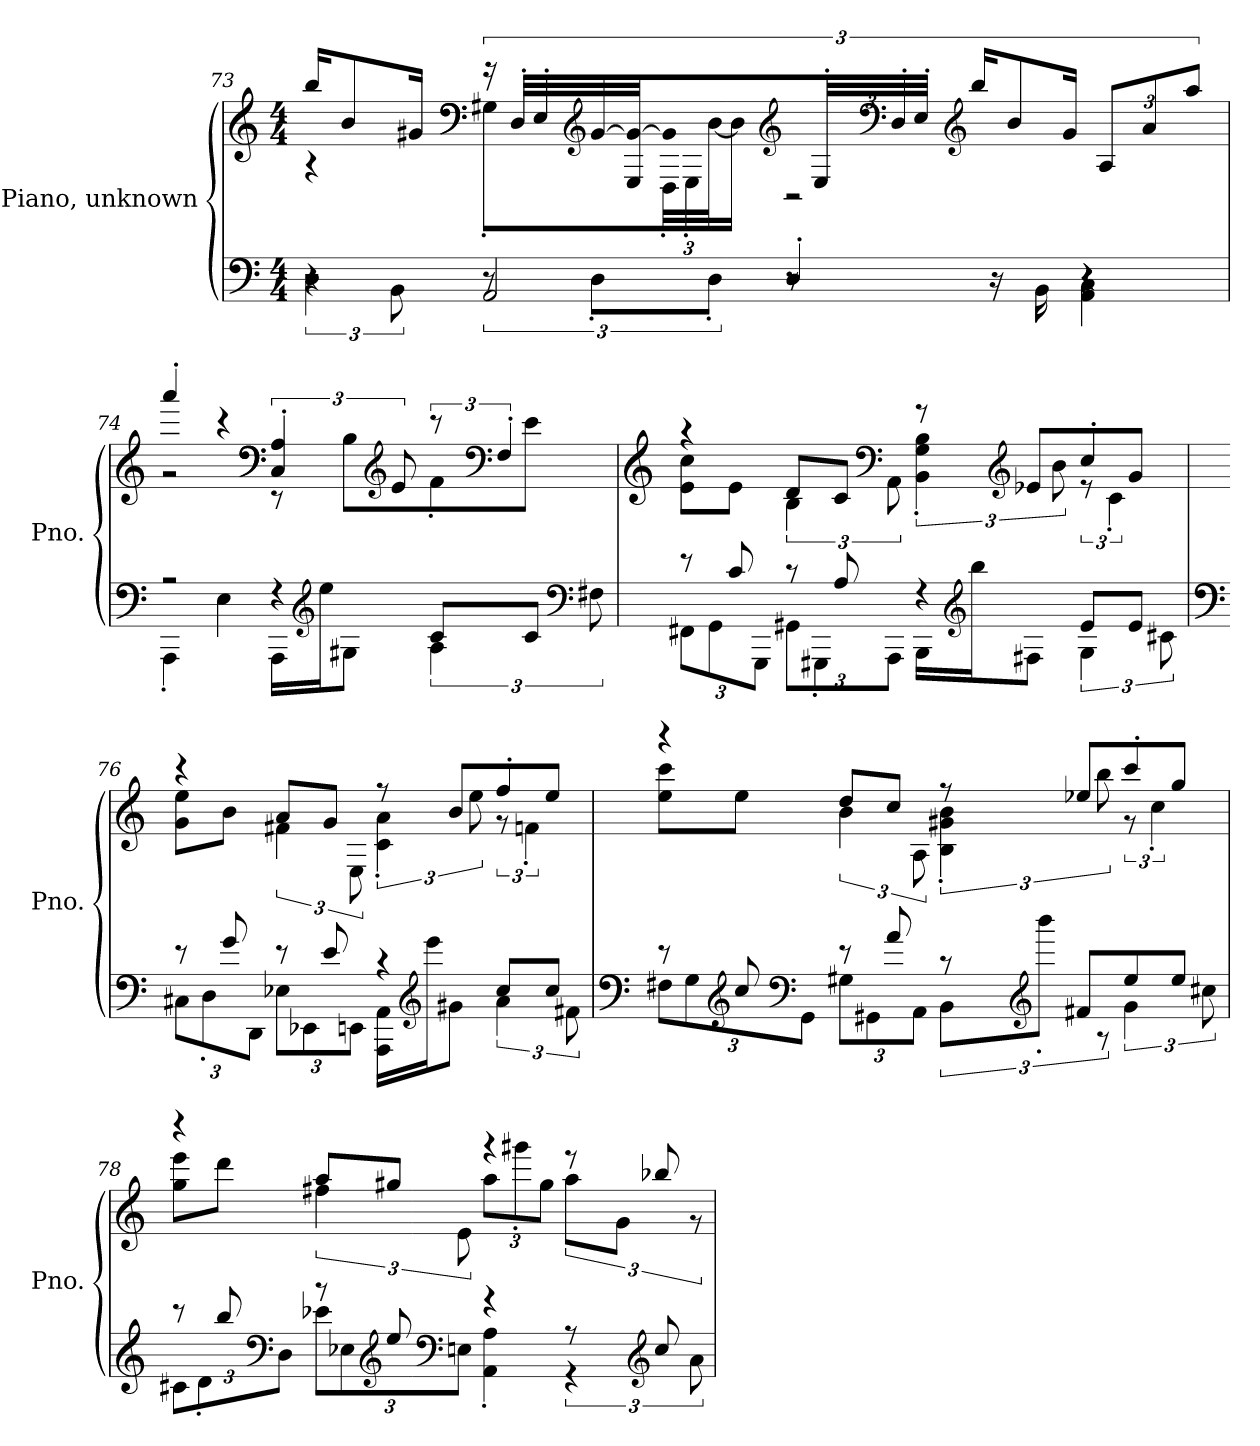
**kern	**kern
*part1	*part1
*staff2	*staff1
*I"Piano, unknown	*
*I'Pno.	*
!!LO:LB:g=z
*clefF4	*clefG2
*k[]	*k[]
*M4/4	*M4/4
=73	=73
*^	*^
*	*^	*	*
2r	6D\	4r	16bb/KL	4r
.	.	.	8b/	.
.	12BB\	.	.	.
.	.	.	16g#X/Jk	.
*	*	*	*clefF4	*
.	12r	2AA/	24r	8G#X'\L
.	.	.	48D'/LLL	.
*	*	*	*Xbrackettup	*
.	.	.	48E'/	.
*	*	*	*clefG2	*
.	12D'\L	.	[48g#/	.
.	.	.	48E/ 48g#/_J	.
.	.	.	16g#/]	48D'\LL
.	.	.	.	48E'\
.	12D'\J	.	.	[48b\J
.	.	.	48E'/L	16b\JJ]
*	*	*	*clefF4	*
.	.	.	48D'/	.
.	.	.	48E'/JJJ	.
*	*	*	*clefG2	*
4D'/	8r	.	16bb/KL	2r
.	.	.	8b/	.
.	16r	.	.	.
.	16BB\	.	16g#/Jk	.
4r	4AA\ 4C\	4r	12A/L	.
.	.	.	12a/	.
.	.	.	12aa/J	.
*	*v	*v	*	*
!!LO:LB:g=z	!!
=74	=74	=74	=74
2r	4AAA'\	4aaa'/	2r
.	4E\	4r	.
*	*	*clefF4	*
*	*	*brackettup	*
4r	16AAA\LL	6C/' 6A/'	8r
*clefG2	*	*	*
.	16ee\J	.	.
.	8G#X\J	.	8B\L
*	*	*clefG2	*
.	.	12e/	.
8c/L	6A\	12r	8f'\
*	*	*clefF4	*
.	.	6F'/	.
8c/J	.	.	8e\J
*clefF4	*	*	*
.	12F#X\	.	.
!!LO:PB:g=z	!!
=75	=75	=75	=75
*	*	*clefG2	*
*	*Xbrackettup	*	*
8r	12FF#X\L	4r	8e\ 8cc\L
.	12GG\	.	.
8c/	.	.	8e\J
.	12GGG\J	.	.
8r	12GG#X\L	8d/L	6B\
.	12GGG#X'\	.	.
8A/	.	8c/J	.
*	*	*clefF4	*
.	12AAA\J	.	12AA\
4r	16BBB\LL	8r	6BB\' 6G\' 6B\'
*clefG2	*	*	*
.	16bb\J	.	.
*	*	*clefG2	*
.	8F#X\J	8e-X/L	.
.	.	.	12b\
*	*brackettup	*	*
8e/L	6G\	8cc'/	12r
.	.	.	6c'\
8e/J	.	8g/J	.
.	12c#X\	.	.
!!LO:LB:g=z	!!
=76	=76	=76	=76
*clefF4	*	*	*
*	*Xbrackettup	*	*
8r	12C#X\L	4r	8g\ 8ee\L
.	12D'\	.	.
8g/	.	.	8b\J
.	12DD\J	.	.
8r	12E-X\L	8a/L	6f#X\
.	12EE-X\	.	.
8e/	.	8g/J	.
.	12EEn\J	.	12E\
4r	16AAA\ 16AA\LL	8r	6c\' 6a\'
*clefG2	*	*	*
.	16eee\J	.	.
.	8g#X\J	8b/L	.
.	.	.	12ee\
*	*brackettup	*	*
8cc/L	6a\	8ff'/	12r
.	.	.	6fn'\
8cc/J	.	8ee/J	.
.	12f#X\	.	.
!!LO:LB:g=z	!!
=77	=77	=77	=77
*clefF4	*	*	*
*	*Xbrackettup	*	*
8r	12F#X\L	4r	8ee\ 8ccc\L
.	12G\	.	.
*clefG2	*	*	*
8cc/	.	.	8ee\J
*clefF4	*	*	*
.	12GG\J	.	.
8r	12G#X\L	8dd/L	6b\
.	12GG#X\	.	.
8a/	.	8cc/J	.
.	12AA\J	.	12A\
*	*brackettup	*	*
8r	12BB\L	8r	6B\' 6g#X\' 6b\'
*clefG2	*	*	*
.	12bbb'\J	.	.
8f#X/L	.	8ee-X/L	.
.	12r	.	12bb\
8ee/	6g\	8ccc'/	12r
.	.	.	6cc'\
8ee/J	.	8gg/J	.
.	12cc#X\	.	.
!!LO:LB:g=z	!!
=78	=78	=78	=78
*	*Xbrackettup	*	*
8r	12c#X\L	4r	8gg\ 8eee\L
.	12d'\	.	.
8bb/	.	.	8ddd\J
*clefF4	*	*	*
.	12D\J	.	.
8r	12e-X\L	8aa/L	6ff#X\
.	12E-X\	.	.
*clefG2	*	*	*
8ee/	.	8gg#X/J	.
*clefF4	*	*	*
.	12En\J	.	12e\
*	*	*	*Xbrackettup
4r	4AA\' 4A\'	4r	12aa\L
.	.	.	12ggg#X'\
.	.	.	12gg#\J
*	*brackettup	*	*brackettup
8r	6r	8r	12aa\L
.	.	.	12g\J
*clefG2	*	*	*
8cc/	.	8bb-X/	.
.	12a\	.	12r
*v	*v	*	*
*	*v	*v
=	=
*-	*-
